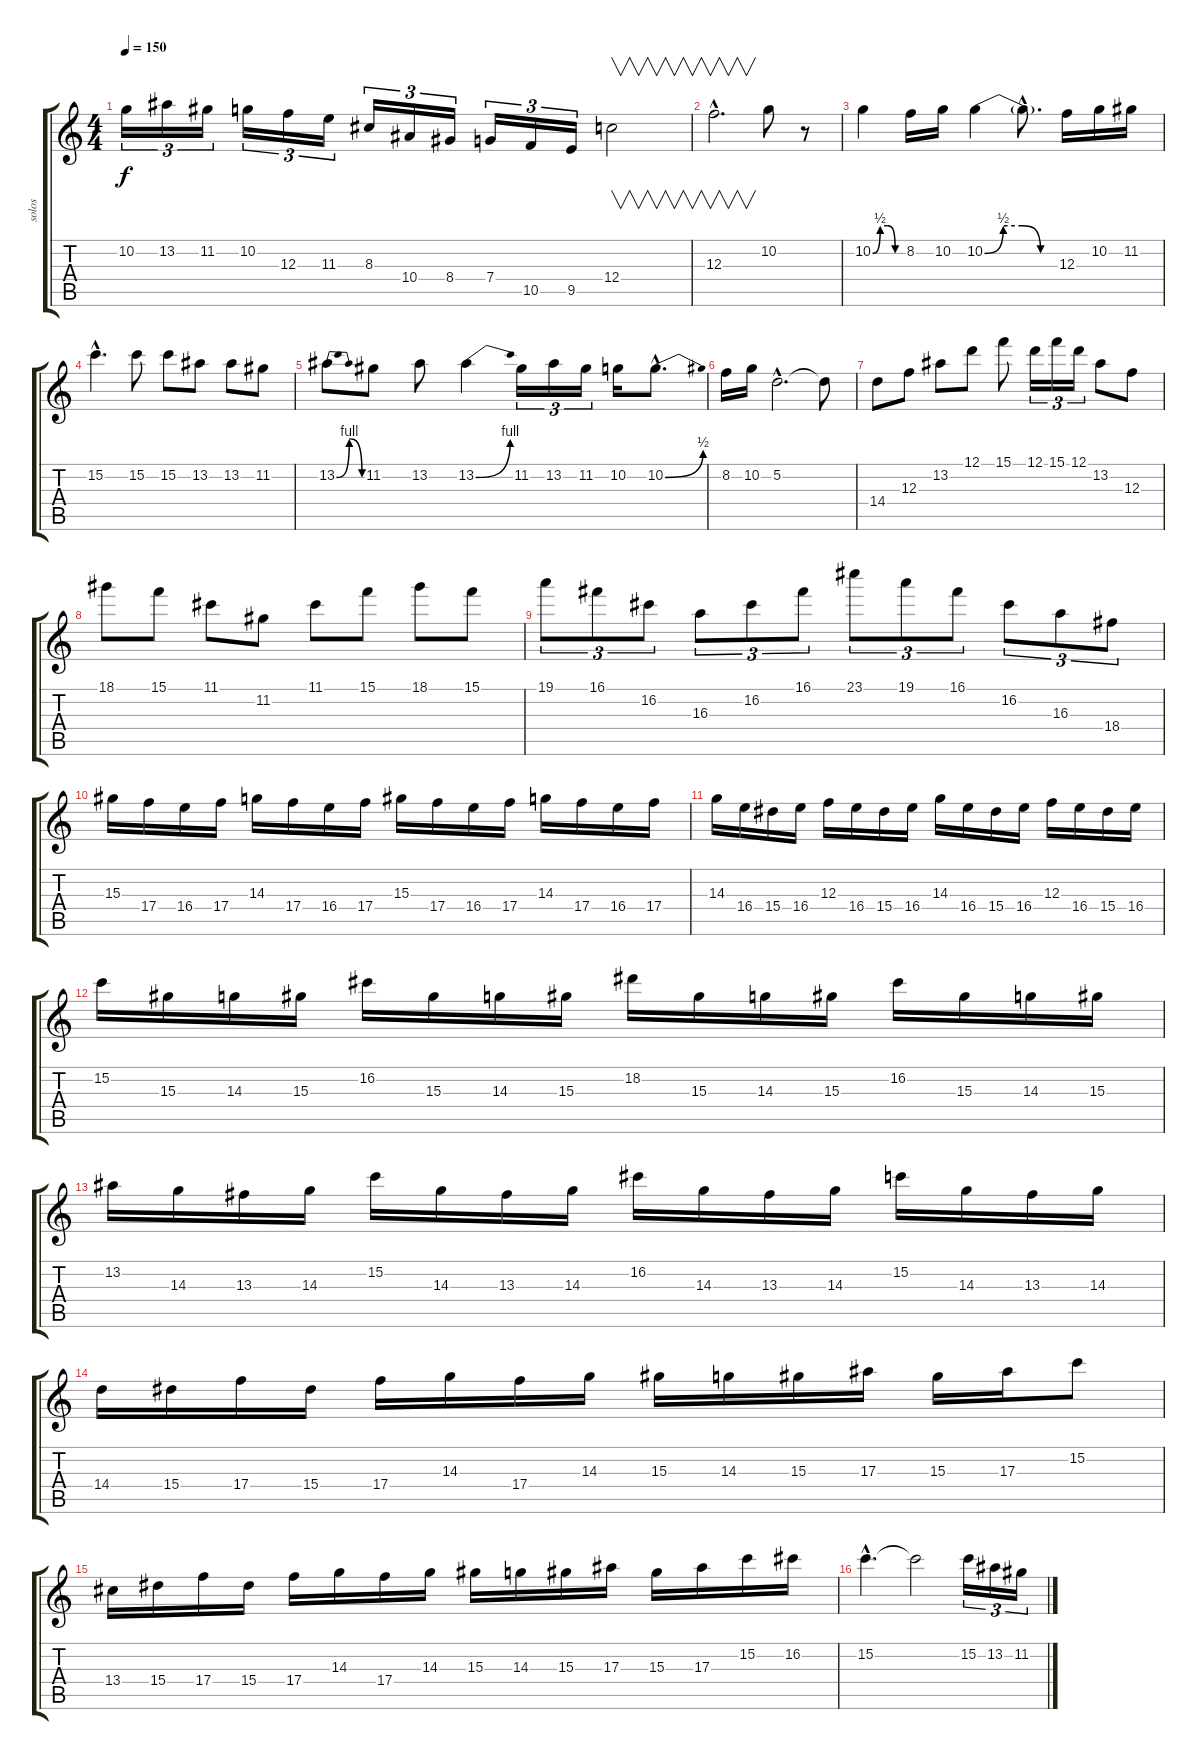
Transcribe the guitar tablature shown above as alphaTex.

\track ("solos" "solos") {instrument distortionguitar}
\staff {score tabs}
\tuning (D4 A3 F3 C3 G2 D2) {hide}
\ts (4 4)
\tempo 150
\clef g2
\ks c
10.2.16{tu (3 2) dy f} 13.2.16{tu (3 2)} 11.2.16{tu (3 2)} 10.2.16{tu (3 2)} 12.3.16{tu (3 2)} 11.3.16{tu (3 2)} 8.3.16{tu (3 2)} 10.4.16{tu (3 2)} 8.4.16{tu (3 2)} 7.4.16{tu (3 2)} 10.5.16{tu (3 2)} 9.5.16{tu (3 2)} 12.4.2{v} |
12.3{hac}.2{v d} 10.2.8 r.8 |
10.2{be (custom 0 0 15 2 30 2 45 0 60 0)}.4 8.2.16 10.2.16 10.2{be (custom 0 0 15 2 30 2 45 0 60 0)}.4 10.2{hac t}.8{d} 12.3.16 10.2.16 11.2.16 |
15.2{hac}.4{d} 15.2.8 15.2.8 13.2.8 13.2.8 11.2.8 |
13.2{be (bendrelease 0 0 30 4 30 4 60 0)}.8 11.2.8 13.2.8 13.2{be (bend 0 0 60 4)}.4 11.2.16{tu (3 2)} 13.2.16{tu (3 2)} 11.2.16{tu (3 2)} 10.2.16 10.2{be (bend 0 0 60 2) hac}.8{d} |
8.2.16 10.2.16 5.2{hac}.2{d} 5.2{t}.8 |
14.4.8 12.3.8 13.2.8 12.1.8 15.1.8 12.1.16{tu (3 2)} 15.1.16{tu (3 2)} 12.1.16{tu (3 2)} 13.2.8 12.3.8 |
18.1.8 15.1.8 11.1.8 11.2.8 11.1.8 15.1.8 18.1.8 15.1.8 |
19.1.8{tu (3 2)} 16.1.8{tu (3 2)} 16.2.8{tu (3 2)} 16.3.8{tu (3 2)} 16.2.8{tu (3 2)} 16.1.8{tu (3 2)} 23.1.8{tu (3 2)} 19.1.8{tu (3 2)} 16.1.8{tu (3 2)} 16.2.8{tu (3 2)} 16.3.8{tu (3 2)} 18.4.8{tu (3 2)} |
15.3.16 17.4.16 16.4.16 17.4.16 14.3.16 17.4.16 16.4.16 17.4.16 15.3.16 17.4.16 16.4.16 17.4.16 14.3.16 17.4.16 16.4.16 17.4.16 |
14.3.16 16.4.16 15.4.16 16.4.16 12.3.16 16.4.16 15.4.16 16.4.16 14.3.16 16.4.16 15.4.16 16.4.16 12.3.16 16.4.16 15.4.16 16.4.16 |
15.2.16 15.3.16 14.3.16 15.3.16 16.2.16 15.3.16 14.3.16 15.3.16 18.2.16 15.3.16 14.3.16 15.3.16 16.2.16 15.3.16 14.3.16 15.3.16 |
13.2.16 14.3.16 13.3.16 14.3.16 15.2.16 14.3.16 13.3.16 14.3.16 16.2.16 14.3.16 13.3.16 14.3.16 15.2.16 14.3.16 13.3.16 14.3.16 |
14.4.16 15.4.16 17.4.16 15.4.16 17.4.16 14.3.16 17.4.16 14.3.16 15.3.16 14.3.16 15.3.16 17.3.16 15.3.16 17.3.16 15.2.8 |
13.4.16 15.4.16 17.4.16 15.4.16 17.4.16 14.3.16 17.4.16 14.3.16 15.3.16 14.3.16 15.3.16 17.3.16 15.3.16 17.3.16 15.2.16 16.2.16 |
15.2{hac}.4{d} 15.2{t}.2 15.2.16{tu (3 2)} 13.2.16{tu (3 2)} 11.2.16{tu (3 2)}
